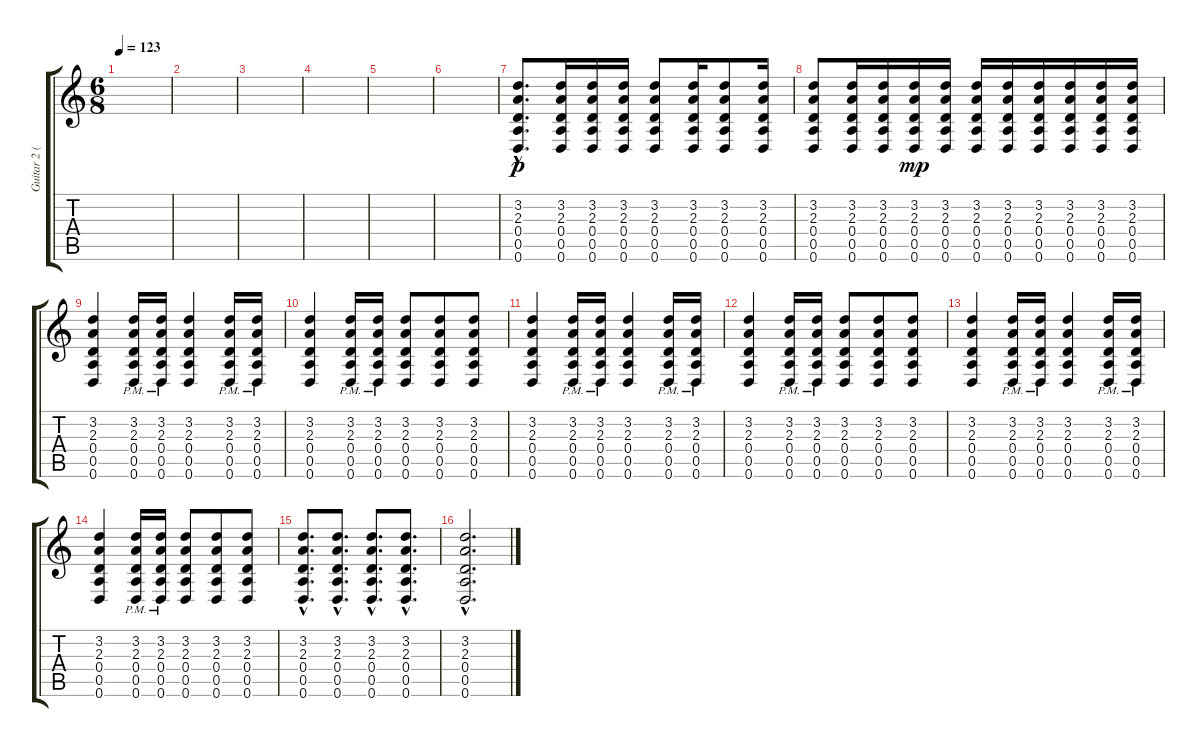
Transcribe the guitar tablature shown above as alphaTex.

\track ("Guitar 2 (double)" "Guitar 2 (") {instrument distortionguitar}
\staff {score tabs}
\tuning (E4 B3 G3 D3 A2 D2) {hide}
\ts (6 8)
\tempo 123
\clef g2
\ks c
|
|
|
|
|
|
(3.2{hac} 2.3{hac} 0.4{hac} 0.5{hac} 0.6{hac}).8{d dy p volume 13} (3.2 2.3 0.4 0.5 0.6).16 (3.2 2.3 0.4 0.5 0.6).16 (3.2 2.3 0.4 0.5 0.6).16 (3.2 2.3 0.4 0.5 0.6).8 (3.2 2.3 0.4 0.5 0.6).16 (3.2 2.3 0.4 0.5 0.6).8 (3.2 2.3 0.4 0.5 0.6).16 |
(3.2 2.3 0.4 0.5 0.6).8 (3.2 2.3 0.4 0.5 0.6).16 (3.2 2.3 0.4 0.5 0.6).16 (3.2 2.3 0.4 0.5 0.6).16{dy mp} (3.2 2.3 0.4 0.5 0.6).16 (3.2 2.3 0.4 0.5 0.6).16 (3.2 2.3 0.4 0.5 0.6).16 (3.2 2.3 0.4 0.5 0.6).16 (3.2 2.3 0.4 0.5 0.6).16 (3.2 2.3 0.4 0.5 0.6).16 (3.2 2.3 0.4 0.5 0.6).16 |
(3.2 2.3 0.4 0.5 0.6).4 (3.2{pm} 2.3{pm} 0.4{pm} 0.5 0.6{pm}).16 (3.2{pm} 2.3{pm} 0.4{pm} 0.5{pm} 0.6{pm}).16 (3.2 2.3 0.4 0.5 0.6).4 (3.2{pm} 2.3{pm} 0.4{pm} 0.5 0.6{pm}).16 (3.2{pm} 2.3{pm} 0.4{pm} 0.5{pm} 0.6{pm}).16 |
(3.2 2.3 0.4 0.5 0.6).4 (3.2{pm} 2.3{pm} 0.4{pm} 0.5{pm} 0.6{pm}).16 (3.2{pm} 2.3{pm} 0.4{pm} 0.5{pm} 0.6{pm}).16 (3.2 2.3 0.4 0.5 0.6).8 (3.2 2.3 0.4 0.5 0.6).8 (3.2 2.3 0.4 0.5 0.6).8 |
(3.2 2.3 0.4 0.5 0.6).4 (3.2{pm} 2.3{pm} 0.4{pm} 0.5 0.6{pm}).16 (3.2{pm} 2.3{pm} 0.4{pm} 0.5{pm} 0.6{pm}).16 (3.2 2.3 0.4 0.5 0.6).4 (3.2{pm} 2.3{pm} 0.4{pm} 0.5 0.6{pm}).16 (3.2{pm} 2.3{pm} 0.4{pm} 0.5{pm} 0.6{pm}).16 |
(3.2 2.3 0.4 0.5 0.6).4 (3.2{pm} 2.3{pm} 0.4{pm} 0.5{pm} 0.6{pm}).16 (3.2{pm} 2.3{pm} 0.4{pm} 0.5{pm} 0.6{pm}).16 (3.2 2.3 0.4 0.5 0.6).8 (3.2 2.3 0.4 0.5 0.6).8 (3.2 2.3 0.4 0.5 0.6).8 |
(3.2 2.3 0.4 0.5 0.6).4 (3.2{pm} 2.3{pm} 0.4{pm} 0.5 0.6{pm}).16 (3.2{pm} 2.3{pm} 0.4{pm} 0.5{pm} 0.6{pm}).16 (3.2 2.3 0.4 0.5 0.6).4 (3.2{pm} 2.3{pm} 0.4{pm} 0.5 0.6{pm}).16 (3.2{pm} 2.3{pm} 0.4{pm} 0.5{pm} 0.6{pm}).16 |
(3.2 2.3 0.4 0.5 0.6).4 (3.2{pm} 2.3{pm} 0.4{pm} 0.5{pm} 0.6{pm}).16 (3.2{pm} 2.3{pm} 0.4{pm} 0.5{pm} 0.6{pm}).16 (3.2 2.3 0.4 0.5 0.6).8 (3.2 2.3 0.4 0.5 0.6).8 (3.2 2.3 0.4 0.5 0.6).8 |
(3.2{hac} 2.3{hac} 0.4{hac} 0.5{hac} 0.6{hac}).8{d} (3.2{hac} 2.3{hac} 0.4{hac} 0.5{hac} 0.6{hac}).8{d} (3.2{hac} 2.3{hac} 0.4{hac} 0.5{hac} 0.6{hac}).8{d} (3.2{hac} 2.3{hac} 0.4{hac} 0.5{hac} 0.6{hac}).8{d} |
(3.2{hac} 2.3{hac} 0.4{hac} 0.5{hac} 0.6{hac}).2{d}
